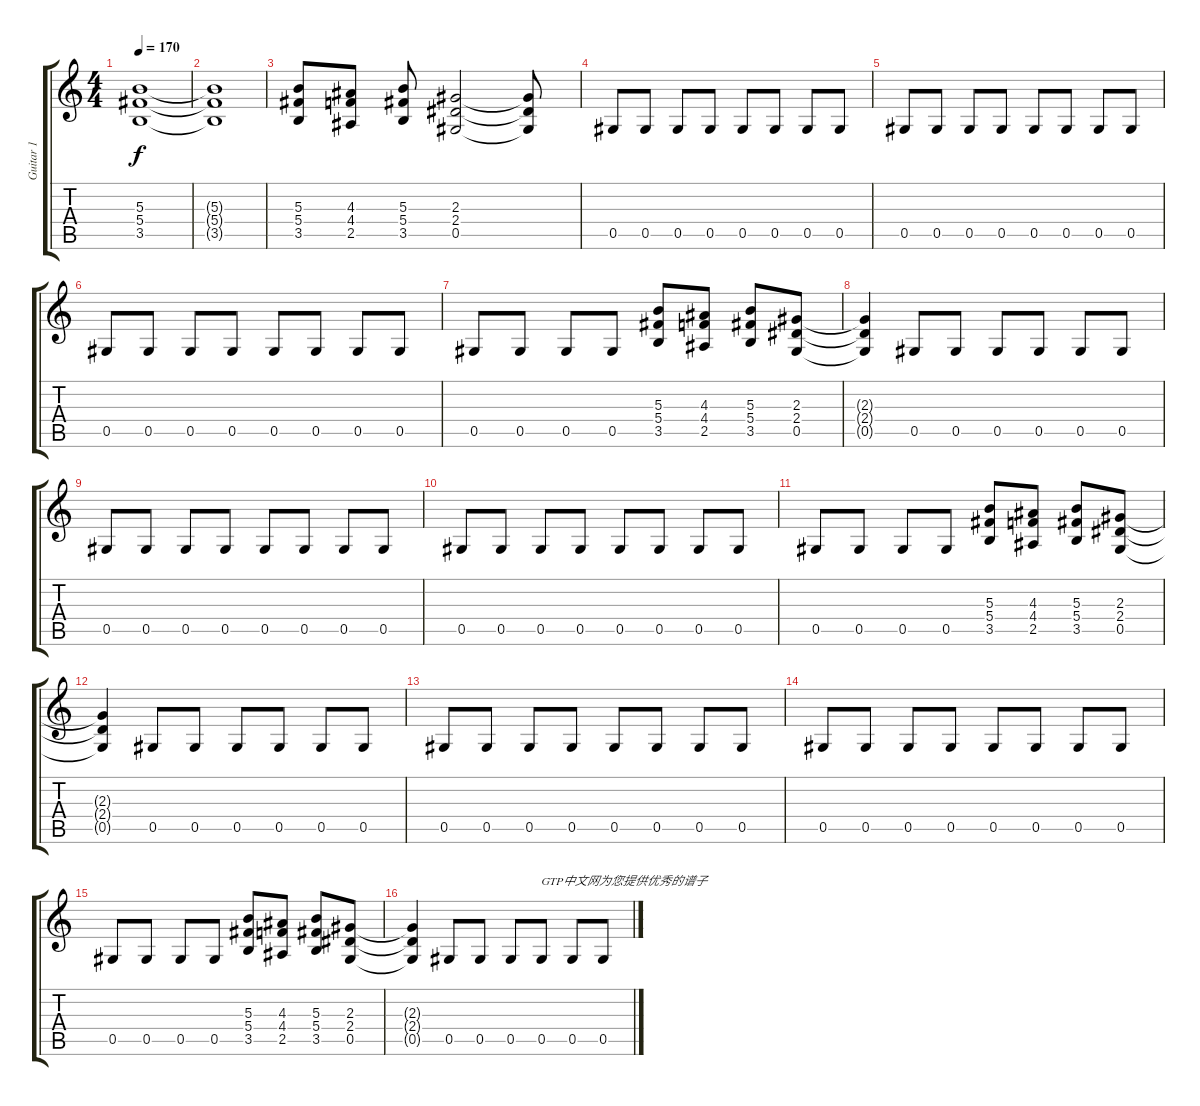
\track ("Guitar 1" "Guitar 1") {instrument distortionguitar}
\staff {score tabs}
\tuning (Eb4 Bb3 Gb3 Db3 Ab2 Eb2) {hide}
\ts (4 4)
\tempo 170
\clef g2
\ks c
(5.3 5.4 3.5).1{dy f} |
(5.3{t} 5.4{t} 3.5{t}).1 |
(5.3 5.4 3.5).8 (4.3 4.4 2.5).8 (5.3 5.4 3.5).8 (2.3 2.4 0.5).2 (2.3{t} 2.4{t} 0.5{t}).8 |
0.5.8 0.5.8 0.5.8 0.5.8 0.5.8 0.5.8 0.5.8 0.5.8 |
0.5.8 0.5.8 0.5.8 0.5.8 0.5.8 0.5.8 0.5.8 0.5.8 |
0.5.8 0.5.8 0.5.8 0.5.8 0.5.8 0.5.8 0.5.8 0.5.8 |
0.5.8 0.5.8 0.5.8 0.5.8 (5.3 5.4 3.5).8 (4.3 4.4 2.5).8 (5.3 5.4 3.5).8 (2.3 2.4 0.5).8 |
(2.3{t} 2.4{t} 0.5{t}).4 0.5.8 0.5.8 0.5.8 0.5.8 0.5.8 0.5.8 |
0.5.8 0.5.8 0.5.8 0.5.8 0.5.8 0.5.8 0.5.8 0.5.8 |
0.5.8 0.5.8 0.5.8 0.5.8 0.5.8 0.5.8 0.5.8 0.5.8 |
0.5.8 0.5.8 0.5.8 0.5.8 (5.3 5.4 3.5).8 (4.3 4.4 2.5).8 (5.3 5.4 3.5).8 (2.3 2.4 0.5).8 |
(2.3{t} 2.4{t} 0.5{t}).4 0.5.8 0.5.8 0.5.8 0.5.8 0.5.8 0.5.8 |
0.5.8 0.5.8 0.5.8 0.5.8 0.5.8 0.5.8 0.5.8 0.5.8 |
0.5.8 0.5.8 0.5.8 0.5.8 0.5.8 0.5.8 0.5.8 0.5.8 |
0.5.8 0.5.8 0.5.8 0.5.8 (5.3 5.4 3.5).8 (4.3 4.4 2.5).8 (5.3 5.4 3.5).8 (2.3 2.4 0.5).8 |
(2.3{t} 2.4{t} 0.5{t}).4 0.5.8 0.5.8 0.5.8 0.5.8{txt "GTP中文网为您提供优秀的谱子"} 0.5.8 0.5.8
